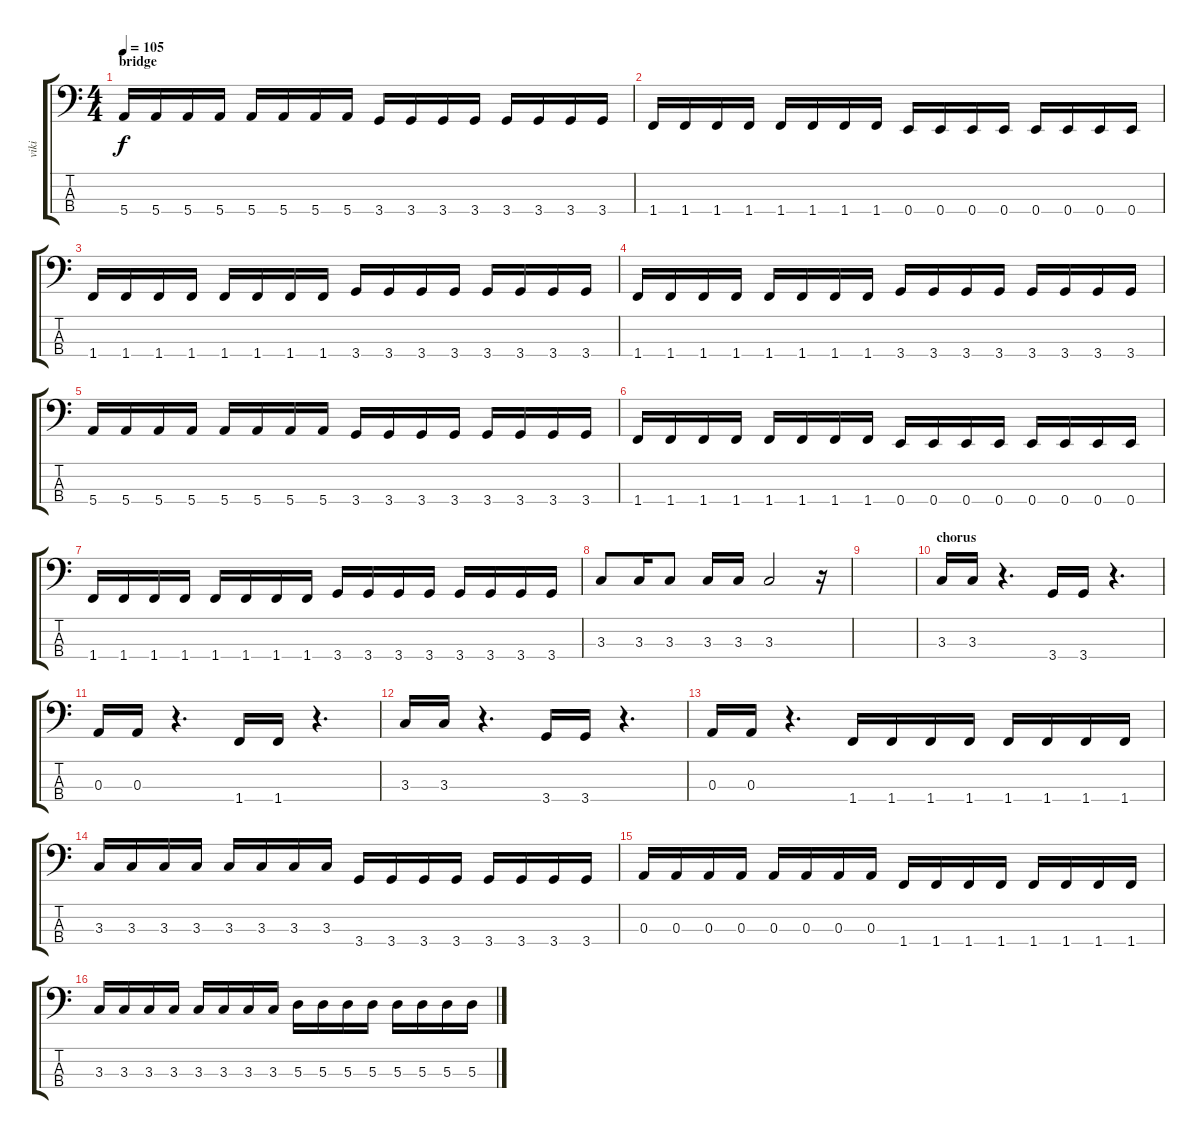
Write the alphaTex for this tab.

\track ("viki" "viki") {instrument electricbasspick}
\staff {score tabs}
\tuning (G2 D2 A1 E1) {hide}
\ts (4 4)
\section ("" "bridge")
\tempo 105
\clef f4
\ks c
5.4.16{dy f} 5.4.16 5.4.16 5.4.16 5.4.16 5.4.16 5.4.16 5.4.16 3.4.16 3.4.16 3.4.16 3.4.16 3.4.16 3.4.16 3.4.16 3.4.16 |
1.4.16 1.4.16 1.4.16 1.4.16 1.4.16 1.4.16 1.4.16 1.4.16 0.4.16 0.4.16 0.4.16 0.4.16 0.4.16 0.4.16 0.4.16 0.4.16 |
1.4.16 1.4.16 1.4.16 1.4.16 1.4.16 1.4.16 1.4.16 1.4.16 3.4.16 3.4.16 3.4.16 3.4.16 3.4.16 3.4.16 3.4.16 3.4.16 |
1.4.16 1.4.16 1.4.16 1.4.16 1.4.16 1.4.16 1.4.16 1.4.16 3.4.16 3.4.16 3.4.16 3.4.16 3.4.16 3.4.16 3.4.16 3.4.16 |
5.4.16 5.4.16 5.4.16 5.4.16 5.4.16 5.4.16 5.4.16 5.4.16 3.4.16 3.4.16 3.4.16 3.4.16 3.4.16 3.4.16 3.4.16 3.4.16 |
1.4.16 1.4.16 1.4.16 1.4.16 1.4.16 1.4.16 1.4.16 1.4.16 0.4.16 0.4.16 0.4.16 0.4.16 0.4.16 0.4.16 0.4.16 0.4.16 |
1.4.16 1.4.16 1.4.16 1.4.16 1.4.16 1.4.16 1.4.16 1.4.16 3.4.16 3.4.16 3.4.16 3.4.16 3.4.16 3.4.16 3.4.16 3.4.16 |
3.3.8 3.3.16 3.3.8 3.3.16 3.3.16 3.3.2 r.16 |
|
\section ("" "chorus")
3.3.16 3.3.16 r.4{d} 3.4.16 3.4.16 r.4{d} |
0.3.16 0.3.16 r.4{d} 1.4.16 1.4.16 r.4{d} |
3.3.16 3.3.16 r.4{d} 3.4.16 3.4.16 r.4{d} |
0.3.16 0.3.16 r.4{d} 1.4.16 1.4.16 1.4.16 1.4.16 1.4.16 1.4.16 1.4.16 1.4.16 |
3.3.16 3.3.16 3.3.16 3.3.16 3.3.16 3.3.16 3.3.16 3.3.16 3.4.16 3.4.16 3.4.16 3.4.16 3.4.16 3.4.16 3.4.16 3.4.16 |
0.3.16 0.3.16 0.3.16 0.3.16 0.3.16 0.3.16 0.3.16 0.3.16 1.4.16 1.4.16 1.4.16 1.4.16 1.4.16 1.4.16 1.4.16 1.4.16 |
3.3.16{volume 15} 3.3.16 3.3.16 3.3.16 3.3.16 3.3.16 3.3.16 3.3.16 5.3.16 5.3.16 5.3.16 5.3.16 5.3.16 5.3.16 5.3.16 5.3.16
